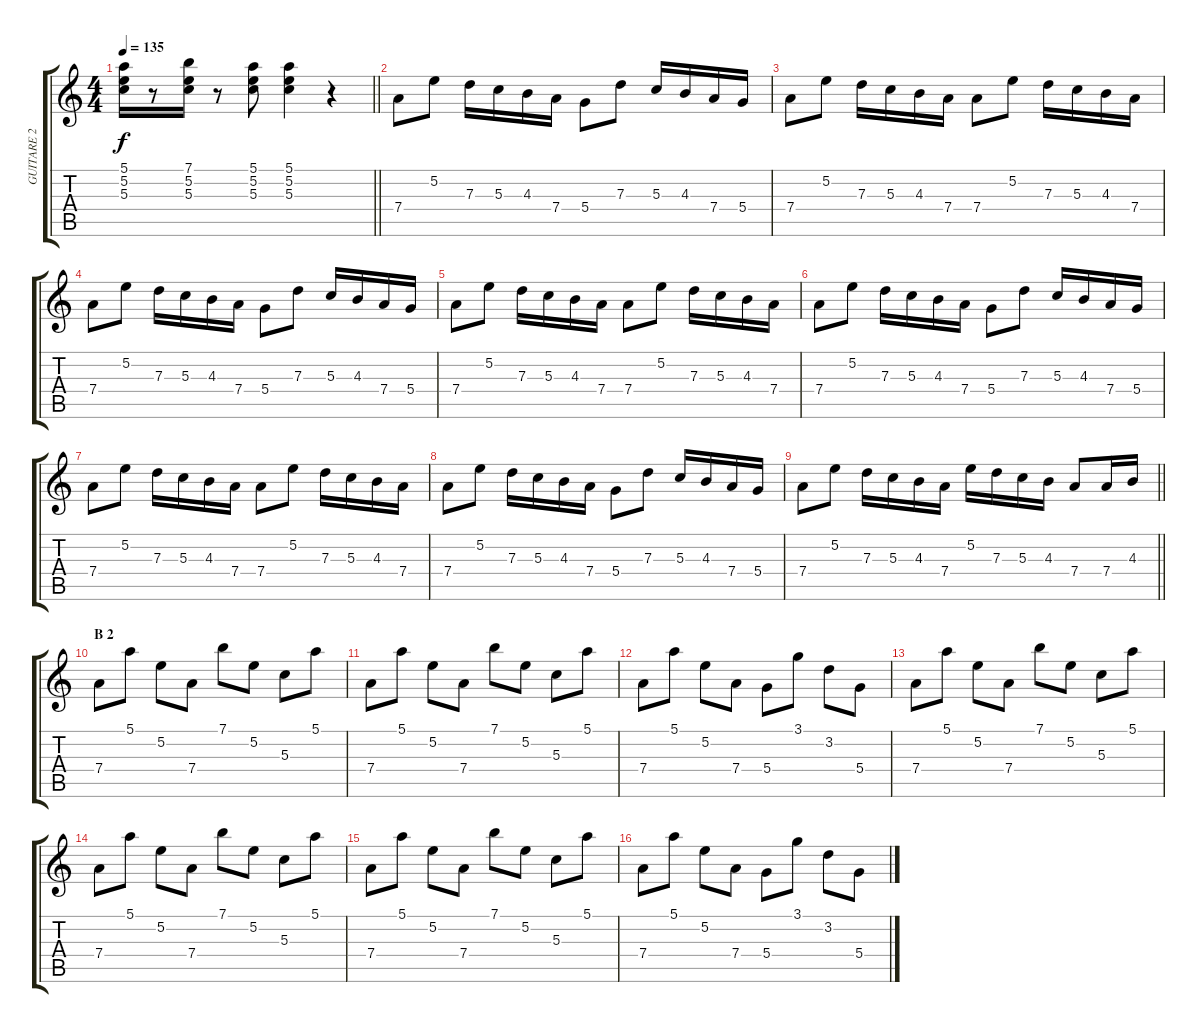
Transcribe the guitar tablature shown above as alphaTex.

\track ("GUITARE 2" "GUITARE 2") {instrument distortionguitar}
\staff {score tabs}
\tuning (E4 B3 G3 D3 A2 E2) {hide}
\ts (4 4)
\tempo 135
\clef g2
\barLineRight lightlight
\ks c
(5.1 5.2 5.3).16{dy f volume 10 instrument distortionguitar} r.8 (7.1 5.2 5.3).16 r.8 (5.1 5.2 5.3).8 (5.1 5.2 5.3).4 r.4 |
7.4.8 5.2.8 7.3.16 5.3.16 4.3.16 7.4.16 5.4.8 7.3.8 5.3.16 4.3.16 7.4.16 5.4.16 |
7.4.8 5.2.8 7.3.16 5.3.16 4.3.16 7.4.16 7.4.8 5.2.8 7.3.16 5.3.16 4.3.16 7.4.16 |
7.4.8 5.2.8 7.3.16 5.3.16 4.3.16 7.4.16 5.4.8 7.3.8 5.3.16 4.3.16 7.4.16 5.4.16 |
7.4.8 5.2.8 7.3.16 5.3.16 4.3.16 7.4.16 7.4.8 5.2.8 7.3.16 5.3.16 4.3.16 7.4.16 |
7.4.8 5.2.8 7.3.16 5.3.16 4.3.16 7.4.16 5.4.8 7.3.8 5.3.16 4.3.16 7.4.16 5.4.16 |
7.4.8 5.2.8 7.3.16 5.3.16 4.3.16 7.4.16 7.4.8 5.2.8 7.3.16 5.3.16 4.3.16 7.4.16 |
7.4.8 5.2.8 7.3.16 5.3.16 4.3.16 7.4.16 5.4.8 7.3.8 5.3.16 4.3.16 7.4.16 5.4.16 |
\barLineRight lightlight
7.4.8 5.2.8 7.3.16 5.3.16 4.3.16 7.4.16 5.2.16 7.3.16 5.3.16 4.3.16 7.4.8 7.4.16 4.3.16 |
\section ("" "B 2")
7.4.8{volume 12 instrument acousticguitarsteel} 5.1.8 5.2.8 7.4.8 7.1.8 5.2.8 5.3.8 5.1.8 |
7.4.8 5.1.8 5.2.8 7.4.8 7.1.8 5.2.8 5.3.8 5.1.8 |
7.4.8 5.1.8 5.2.8 7.4.8 5.4.8 3.1.8 3.2.8 5.4.8 |
7.4.8 5.1.8 5.2.8 7.4.8 7.1.8 5.2.8 5.3.8 5.1.8 |
7.4.8 5.1.8 5.2.8 7.4.8 7.1.8 5.2.8 5.3.8 5.1.8 |
7.4.8 5.1.8 5.2.8 7.4.8 7.1.8 5.2.8 5.3.8 5.1.8 |
7.4.8 5.1.8 5.2.8 7.4.8 5.4.8 3.1.8 3.2.8 5.4.8
